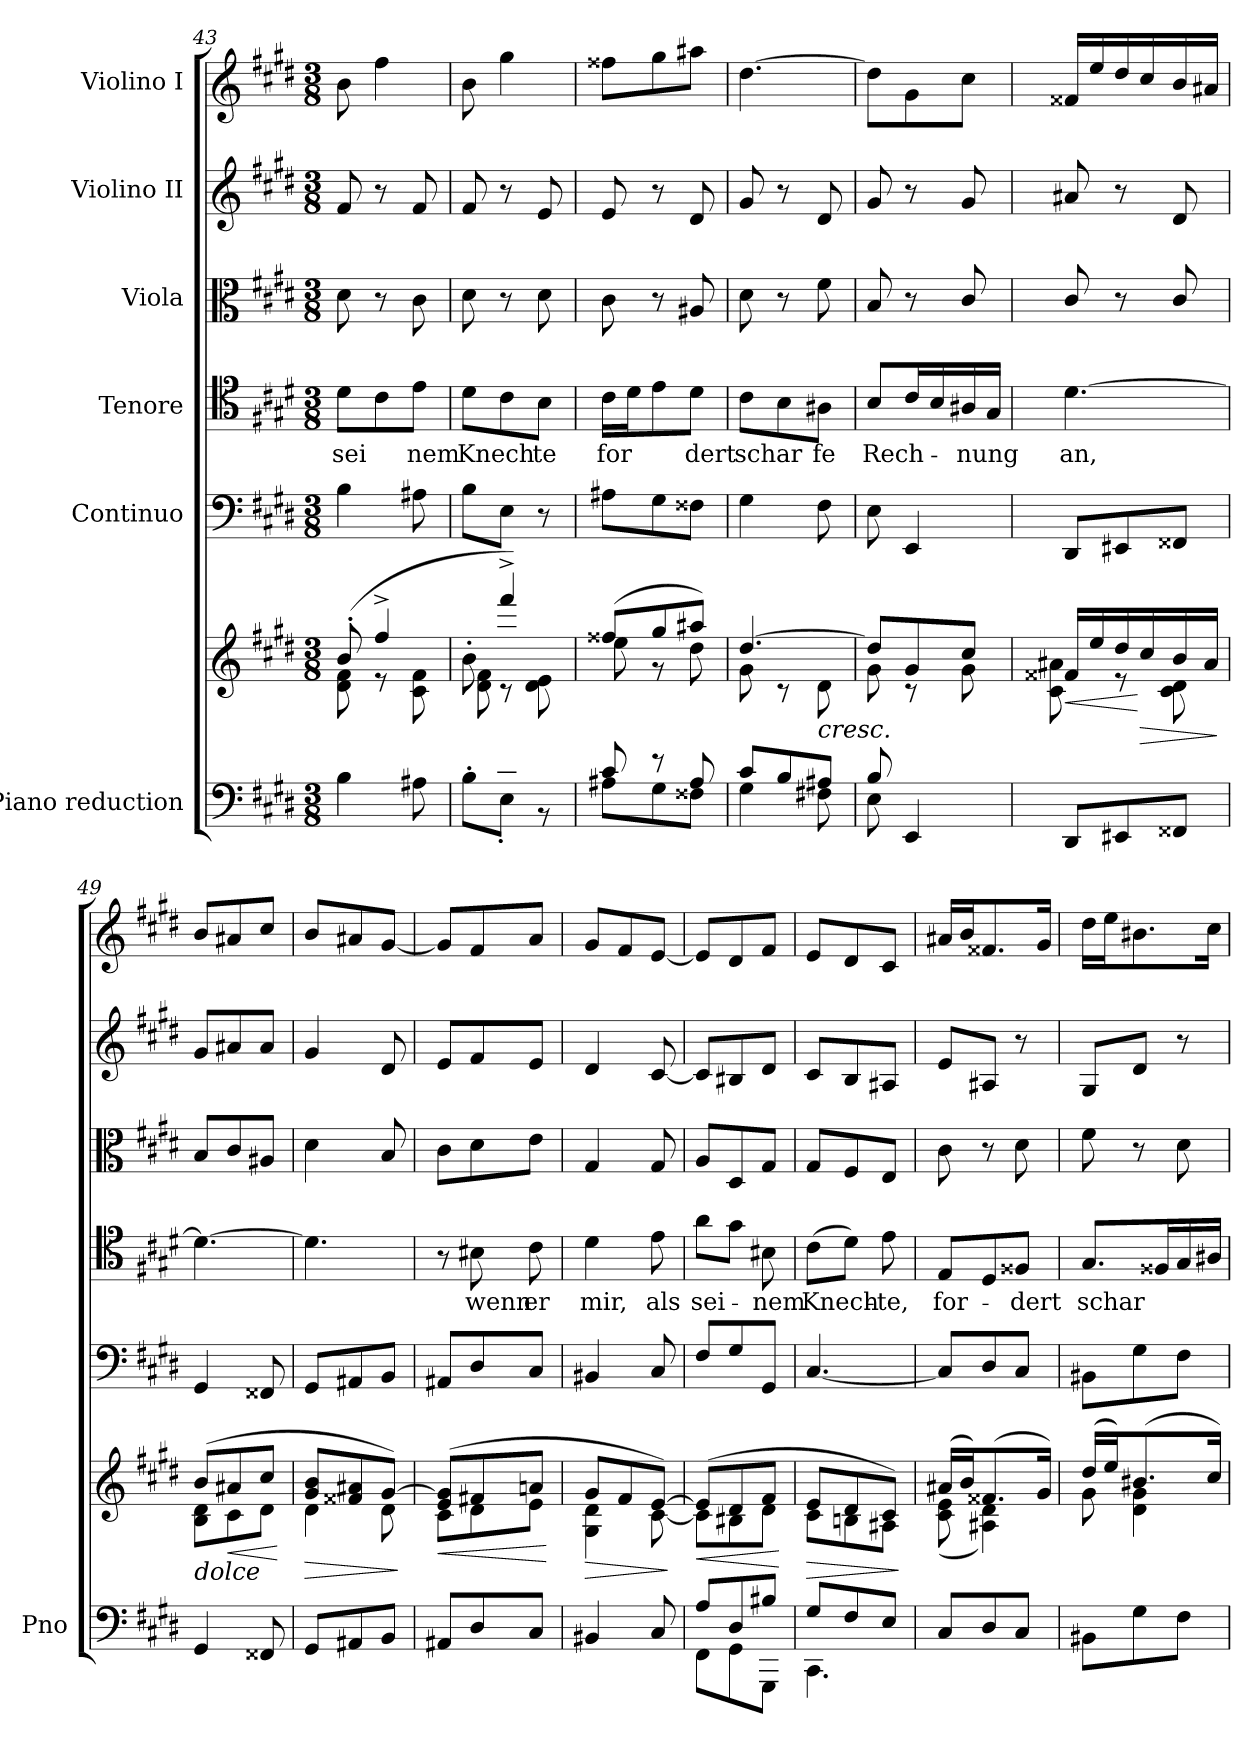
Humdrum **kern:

**kern	**kern	**dynam	**kern	**kern	**text	**kern	**kern	**kern
*part6	*part6	*part6	*part5	*part4	*part4	*part3	*part2	*part1
*staff7	*staff6	*staff6/7	*staff5	*staff4	*staff4	*staff3	*staff2	*staff1
*I"Piano reduction	*	*	*I"Continuo	*I"Tenore	*	*I"Viola	*I"Violino II	*I"Violino I
*I'Pno	*	*	*	*	*	*	*	*
*clefF4	*clefG2	*	*clefF4	*clefC4	*	*clefC3	*clefG2	*clefG2
*k[f#c#g#d#]	*k[f#c#g#d#]	*	*k[f#c#g#d#]	*k[f#c#g#d#]	*	*k[f#c#g#d#]	*k[f#c#g#d#]	*k[f#c#g#d#]
*M3/8	*M3/8	*	*M3/8	*M3/8	*	*M3/8	*M3/8	*M3/8
=43	=43	=43	=43	=43	=43	=43	=43	=43
*	*^	*	*	*	*	*	*	*
!	!	!	!	!	!	!LO:LY:b	!	!	!
4B\	(8b'/	8d#\ 8f#\	.	4B\	8d#\L	sei	8d#\	8f#/	8b\
.	4ff#^/	8r	.	.	8c#\	.	8r	8r	4ff#\
!	!	!	!	!	!	!LO:LY:b	!	!	!
8A#X\	.	8c#\ 8f#\	.	8A#X\	8e\J	nem	8c#\	8f#/	.
=44	=44	=44	=44	=44	=44	=44	=44	=44	=44
*^	*	*^	*	*	*	*	*	*	*
!	!	!	!	!	!	!	!	!LO:LY:b	!	!	!
8ryy	8B'\L	8b'\	8ryy	8d#\ 8f#\L	.	8B\L	8d#\L	Knech	8d#\	8f#/	8b\
8c#/	8E'\J	4fff#^/)	8r	4ryy	.	8E\J	8c#\	.	8r	8r	4gg#\
!	!	!	!	!	!	!	!	!LO:LY:b	!	!	!
8B/J	8r	.	8d#\ 8e\	.	.	8r	8B\J	te	8d#\	8e/	.
*	*	*	*v	*v	*	*	*	*	*	*	*
!!LO:PB:g=z
=45	=45	=45	=45	=45	=45	=45	=45	=45	=45	=45
!	!	!	!	!	!	!	!LO:LY:b	!	!	!
8c#/	8A#X\L	(8ff##X/L	8ee\	.	8A#X\L	16c#\LL	for	8c#\	8e/	8ff##X\L
.	.	.	.	.	.	16d#\J	.	.	.	.
8r	8G#\	8gg#/	8r	.	8G#\	8e\	.	8r	8r	8gg#\
!	!	!	!	!	!	!	!LO:LY:b	!	!	!
8A#/	8F##X\J	8aa#X/J)	8dd#\	.	8F##X\J	8d#\J	dert	8A#X/	8d#/	8aa#X\J
=46	=46	=46	=46	=46	=46	=46	=46	=46	=46	=46
!	!	!	!	!	!	!	!LO:LY:b	!	!	!
8c#/L	4G#\	[4.dd#/	8g#\	.	4G#\	8c#\L	schar	8d#\	8g#/	[4.dd#\
8B/	.	.	8r	.	.	8B\	.	8r	8r	.
!	!	!	!LO:TX:b:i:t=cresc.	!	!	!	!	!	!	!
!	!	!	!	!	!	!	!LO:LY:b	!	!	!
8A#X/J	8F#X\	.	8d#\	.	8F#\	8A#X\J	fe	8f#\	8d#/	.
=47	=47	=47	=47	=47	=47	=47	=47	=47	=47	=47
!	!	!	!	!	!	!	!LO:LY:b	!	!	!
8B/	8E\	8dd#/L]	8g#\	.	8E\	8B/L	Rech-	8B/	8g#/	8dd#\L]
4EE/	4ryy	8g#/	8r	.	4EE/	16c#/L	.	8r	8r	8g#\
.	.	.	.	.	.	16B/	.	.	.	.
!	!	!	!	!	!	!	!LO:LY:b	!	!	!
.	.	8cc#/J	8g#\	.	.	16A#X/	-nung	8c#/	8g#/	8cc#\J
.	.	.	.	.	.	16G#/JJ	.	.	.	.
*v	*v	*	*	*	*	*	*	*	*	*
=48	=48	=48	=48	=48	=48	=48	=48	=48	=48
!	!	!	!LO:HP:b	!	!	!LO:LY:b	!	!	!
8DD#/L	16f##X/LL	8c#\ 8a#X\	<	8DD#/L	[4.d#\	an,	8c#/	8a#X/	16f##X/LL
.	16ee/	.	.	.	.	.	.	.	16ee/
8EE#X/	16dd#/	8r	.	8EE#X/	.	.	8r	8r	16dd#/
!	!	!	!LO:HP:n=1:b	!	!	!	!	!	!
.	16cc#/	.	[ >	.	.	.	.	.	16cc#/
8FF##X/J	16b/	8c#\ 8d#\	.	8FF##X/J	.	.	8c#/	8d#/	16b/
.	16a#/JJ	.	.	.	.	.	.	.	16a#X/JJ
*	*v	*v	*	*	*	*	*	*	*
.	.	]	.	.	.	.	.	.
=49	=49	=49	=49	=49	=49	=49	=49	=49
*	*^	*	*	*	*	*	*	*
!	!LO:TX:b:i:t=dolce	!	!	!	!	!	!	!	!
4GG#/	(8b/L	8B\ 8d#\L	.	4GG#/	4.d#\_	.	8B/L	8g#/L	8b/L
!	!	!	!LO:HP:b	!	!	!	!	!	!
.	8a#X/	8c#\	<	.	.	.	8c#/	8a#X/	8a#X/
8FF##X/	8cc#/J	8d#\J	.	8FF##X/	.	.	8A#X/J	8a#/J	8cc#/J
*	*v	*v	*	*	*	*	*	*	*
.	.	[	.	.	.	.	.	.
=50	=50	=50	=50	=50	=50	=50	=50	=50
!	!	!LO:HP:b	!	!	!LO:LY:b	!	!	!
*	*^	*	*	*	*	*	*	*
8GG#/L	8g#/ 8b/L	4d#\	>	8GG#/L	4.d#\]	_	4d#\	4g#/	8b/L
8AA#X/	8f##X/ 8a#X/	.	.	8AA#X/	.	.	.	.	8a#X/
8BB/J	[8g#/J)	8d#\	.	8BB/J	.	.	8B/	8d#/	[8g#/J
*	*v	*v	*	*	*	*	*	*	*
.	.	]	.	.	.	.	.	.
=51	=51	=51	=51	=51	=51	=51	=51	=51
!	!	!LO:HP:b	!	!	!	!	!	!
*	*^	*	*	*	*	*	*	*
8AA#X/L	(8e/ 8g#/]L	8c#\L	<	8AA#X/L	8r	.	8c#\L	8e/L	8g#/L]
!	!	!	!	!	!	!LO:LY:b	!	!	!
8D#/	8f#X/	8d#\	.	8D#/	8B#X\	wenn	8d#\	8f#/	8f#/
!	!	!	!	!	!	!LO:LY:b	!	!	!
8C#/J	8an/J	8e\J	.	8C#/J	8c#\	er	8e\J	8e/J	8a/J
*	*v	*v	*	*	*	*	*	*	*
.	.	[	.	.	.	.	.	.
=52	=52	=52	=52	=52	=52	=52	=52	=52
!	!	!LO:HP:b	!	!	!LO:LY:b	!	!	!
*	*^	*	*	*	*	*	*	*
4BB#X/	8g#/L	4G#\ 4d#\	>	4BB#X/	4d#\	mir,	4G#/	4d#/	8g#/L
.	8f#/	.	.	.	.	.	.	.	8f#/
!	!	!	!	!	!	!LO:LY:b	!	!	!
8C#/	[8e/J)	[8c#\	.	8C#/	8e\	als	8G#/	[8c#/	[8e/J
*	*v	*v	*	*	*	*	*	*	*
.	.	]	.	.	.	.	.	.
=53	=53	=53	=53	=53	=53	=53	=53	=53
*^	*	*	*	*	*	*	*	*
!	!	!	!LO:HP:b	!	!	!LO:LY:b	!	!	!
*	*	*^	*	*	*	*	*	*	*
8A/L	8FF#\L	(8e/L]	8c#\L]	<	8F#/L	8a\L	sei-	8A/L	8c#/L]	8e/L]
8D#/	8GG#\	8d#/	8B#X\	.	8G#/	8g#\J	.	8D#/	8B#X/	8d#/
!	!	!	!	!	!	!	!LO:LY:b	!	!	!
8B#X/J	8GGG#\J	8f#/J	8d#\J	.	8GG#/J	8B#X\	-nem	8G#/J	8d#/J	8f#/J
*v	*v	*	*	*	*	*	*	*	*	*
*	*v	*v	*	*	*	*	*	*	*
.	.	[	.	.	.	.	.	.
=54	=54	=54	=54	=54	=54	=54	=54	=54
*^	*	*	*	*	*	*	*	*
!	!	!	!LO:HP:b	!	!	!LO:LY:b	!	!	!
*	*	*^	*	*	*	*	*	*	*
8G#/L	4.CC#\	8e/L	8c#\L	>	[4.C#/	(8c#\L	Knech-	8G#/L	8c#/L	8e/L
8F#/	.	8d#/	8Bn\	.	.	8d#\J)	.	8F#/	8B/	8d#/
!	!	!	!	!	!	!	!LO:LY:b	!	!	!
8E/J	.	8c#/J)	8A#X\J	.	.	8e\	-te,	8E/J	8A#X/J	8c#/J
*v	*v	*	*	*	*	*	*	*	*	*
*	*v	*v	*	*	*	*	*	*	*
.	.	]	.	.	.	.	.	.
=55	=55	=55	=55	=55	=55	=55	=55	=55
*	*^	*	*	*	*	*	*	*
!	!	!	!	!	!	!LO:LY:b	!	!	!
8C#/L	(16a#X/LL	(8c#\ 8e\	.	8C#/L]	8E/L	for-	8c#\	8e/L	16a#X/LL
.	16b/J)	.	.	.	.	.	.	.	16b/J
8D#/	(8.f##X/	4A#X\ 4d#\)	.	8D#/	8D#/	.	8r	8A#X/J	8.f##X/
!	!	!	!	!	!	!LO:LY:b	!	!	!
8C#/J	.	.	.	8C#/J	8F##X/J	-dert	8d#\	8r	.
.	16g#/Jk)	.	.	.	.	.	.	.	16g#/Jk
!!LO:LB:g=z
=56	=56	=56	=56	=56	=56	=56	=56	=56	=56
!	!	!	!	!	!	!LO:LY:b	!	!	!
8BB#X\L	(16dd#/LL	8g#\	.	8BB#X\L	8.G#/L	schar	8f#\	8G#/L	16dd#\LL
.	16ee/J)	.	.	.	.	.	.	.	16ee\J
8G#\	(8.b#X/	4d#\ 4g#\	.	8G#\	.	.	8r	8d#/J	8.b#X\
.	.	.	.	.	16F##X/L	.	.	.	.
8F#\J	.	.	.	8F#\J	16G#/	.	8d#\	8r	.
.	16cc#/Jk)	.	.	.	16A#X/JJ	.	.	.	16cc#\Jk
*	*v	*v	*	*	*	*	*	*	*
=	=	=	=	=	=	=	=	=
*-	*-	*-	*-	*-	*-	*-	*-	*-
